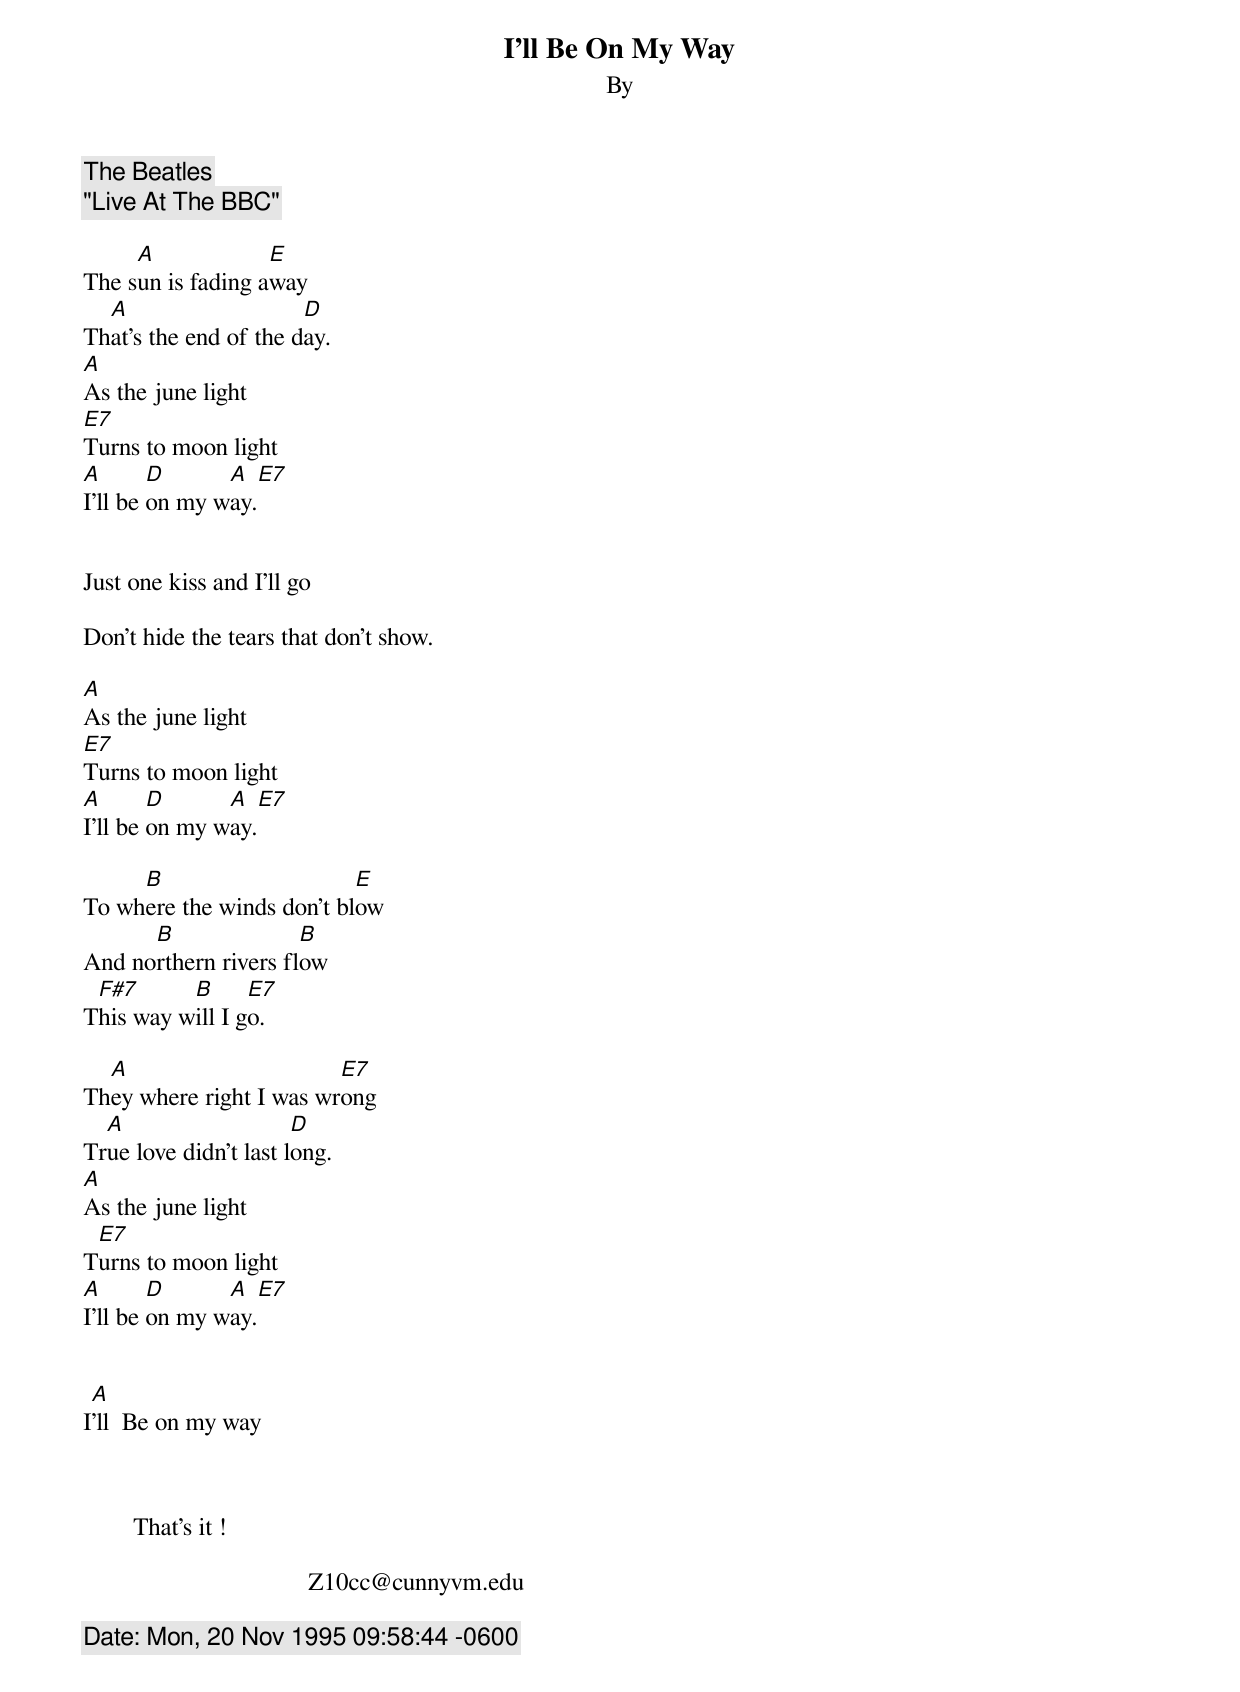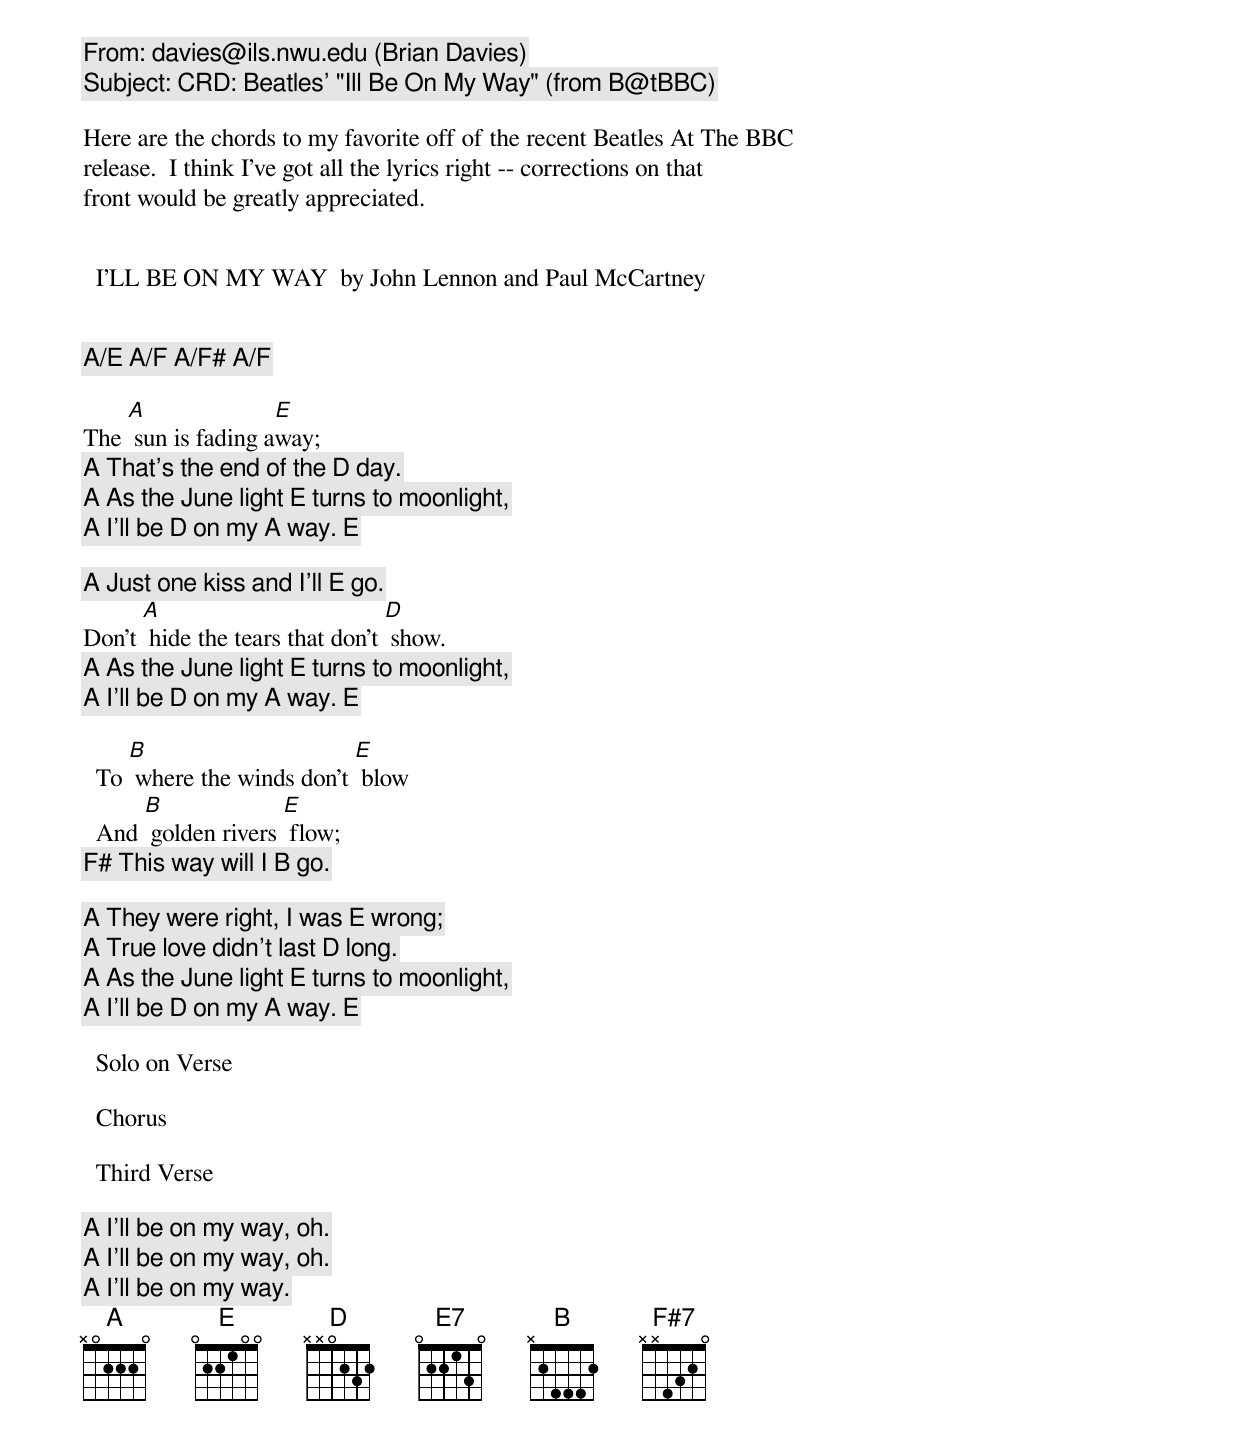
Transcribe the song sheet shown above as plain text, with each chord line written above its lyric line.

                    I'll Be On My Way
                          By
                      The Beatles
                    "Live At The BBC"

     A             E
The sun is fading away
  A                    D
That's the end of the day.
A
As the june light
E7
Turns to moon light
A       D      A    E7
I'll be on my way.


Just one kiss and I'll go

Don't hide the tears that don't show.

A
As the june light
E7
Turns to moon light
A       D      A    E7
I'll be on my way.

     B                     E
To where the winds don't blow
      B               B
And northern rivers flow
 F#7      B      E7
This way will I go.

  A                      E7
They where right I was wrong
  A                    D
True love didn't last long.
A
As the june light
 E7
Turns to moon light
A       D      A    E7
I'll be on my way.


 A
I'll  Be on my way



        That's it !

                                    Z10cc@cunnyvm.edu

Date: Mon, 20 Nov 1995 09:58:44 -0600
From: davies@ils.nwu.edu (Brian Davies)
Subject: CRD: Beatles' "Ill Be On My Way" (from B@tBBC)

Here are the chords to my favorite off of the recent Beatles At The BBC
release.  I think I've got all the lyrics right -- corrections on that
front would be greatly appreciated.


  I'LL BE ON MY WAY  by John Lennon and Paul McCartney


  [A/E] [A/F] [A/F#] [A/F]

The [A] sun is fading a[E]way;
[A] That's the end of the [D] day.
[A] As the June light [E] turns to moonlight,
[A] I'll be [D] on my [A] way. [E]

[A] Just one kiss and I'll [E] go.
Don't [A] hide the tears that don't [D] show.
[A] As the June light [E] turns to moonlight,
[A] I'll be [D] on my [A] way. [E]

  To [B] where the winds don't [E] blow
  And [B] golden rivers [E] flow;
  [F#] This way will I [B] go.

[A] They were right, I was [E] wrong;
[A] True love didn't last [D] long.
[A] As the June light [E] turns to moonlight,
[A] I'll be [D] on my [A] way. [E]

  Solo on Verse

  Chorus

  Third Verse

[A] I'll be on my way, oh.
[A] I'll be on my way, oh.
[A] I'll be on my way.
